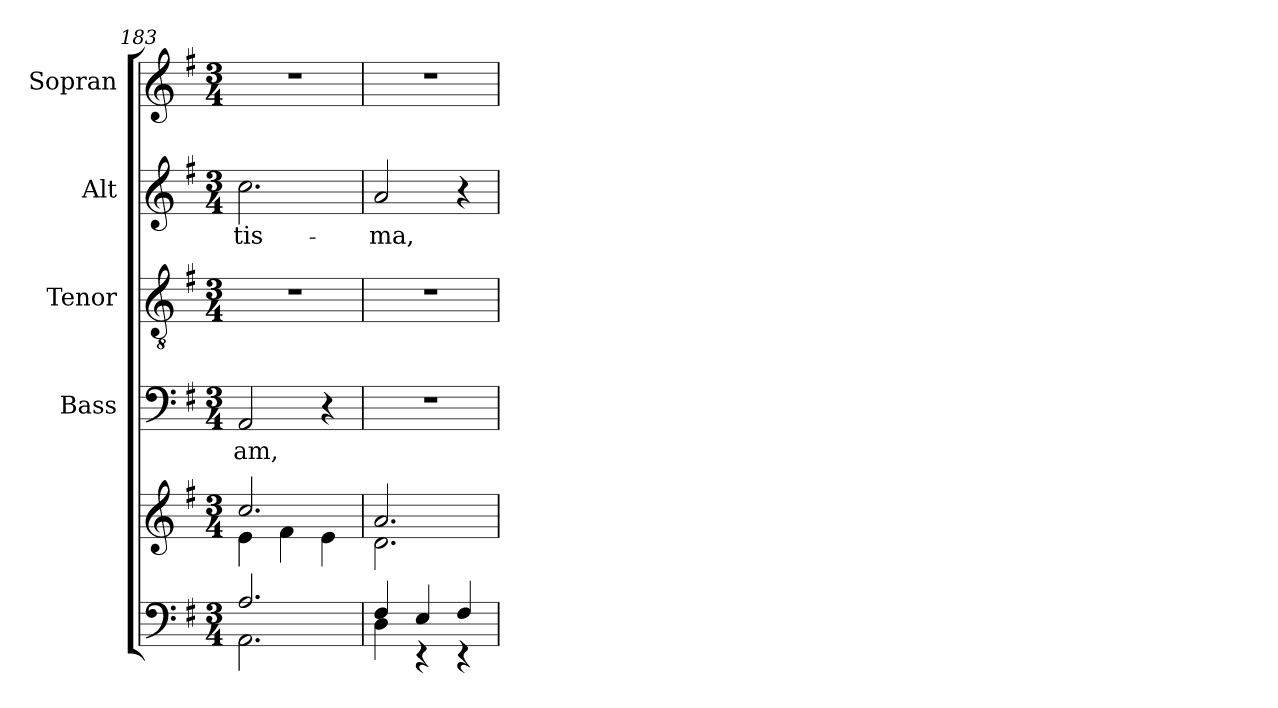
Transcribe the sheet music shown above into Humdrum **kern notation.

**kern	**kern	**kern	**text	**kern	**kern	**text	**kern
*part5	*part5	*part4	*part4	*part3	*part2	*part2	*part1
*staff6	*staff5	*staff4	*staff4	*staff3	*staff2	*staff2	*staff1
*	*	*I"Bass	*	*I"Tenor	*I"Alt	*	*I"Sopran
*	*	*I'B.	*	*I'T.	*I'A.	*	*I'S.
*clefF4	*clefG2	*clefF4	*	*clefGv2	*clefG2	*	*clefG2
*k[f#]	*k[f#]	*k[f#]	*	*k[f#]	*k[f#]	*	*k[f#]
*G:	*G:	*G:	*	*G:	*G:	*	*G:
*M3/4	*M3/4	*M3/4	*	*M3/4	*M3/4	*	*M3/4
=183	=183	=183	=183	=183	=183	=183	=183
*^	*^	*	*	*	*	*	*
!	!	!	!	!	!LO:LY:b	!	!	!LO:LY:b	!
2.A/	2.AA\	2.cc/	4e\	2AA/	-am,	2.r	2.cc\	-tis-	2.r
.	.	.	4f#\	.	.	.	.	.	.
.	.	.	4e\	4r	.	.	.	.	.
!!LO:PB:g=z
=184	=184	=184	=184	=184	=184	=184	=184	=184	=184
!	!	!	!	!	!	!	!	!LO:LY:b	!
4F#/	4D\	2.a/	2.d\	2.r	.	2.r	2a/	-ma,	2.r
4E/	4rEE	.	.	.	.	.	.	.	.
4F#/	4rEE	.	.	.	.	.	4r	.	.
*v	*v	*	*	*	*	*	*	*	*
*	*v	*v	*	*	*	*	*	*
=	=	=	=	=	=	=	=
*-	*-	*-	*-	*-	*-	*-	*-
